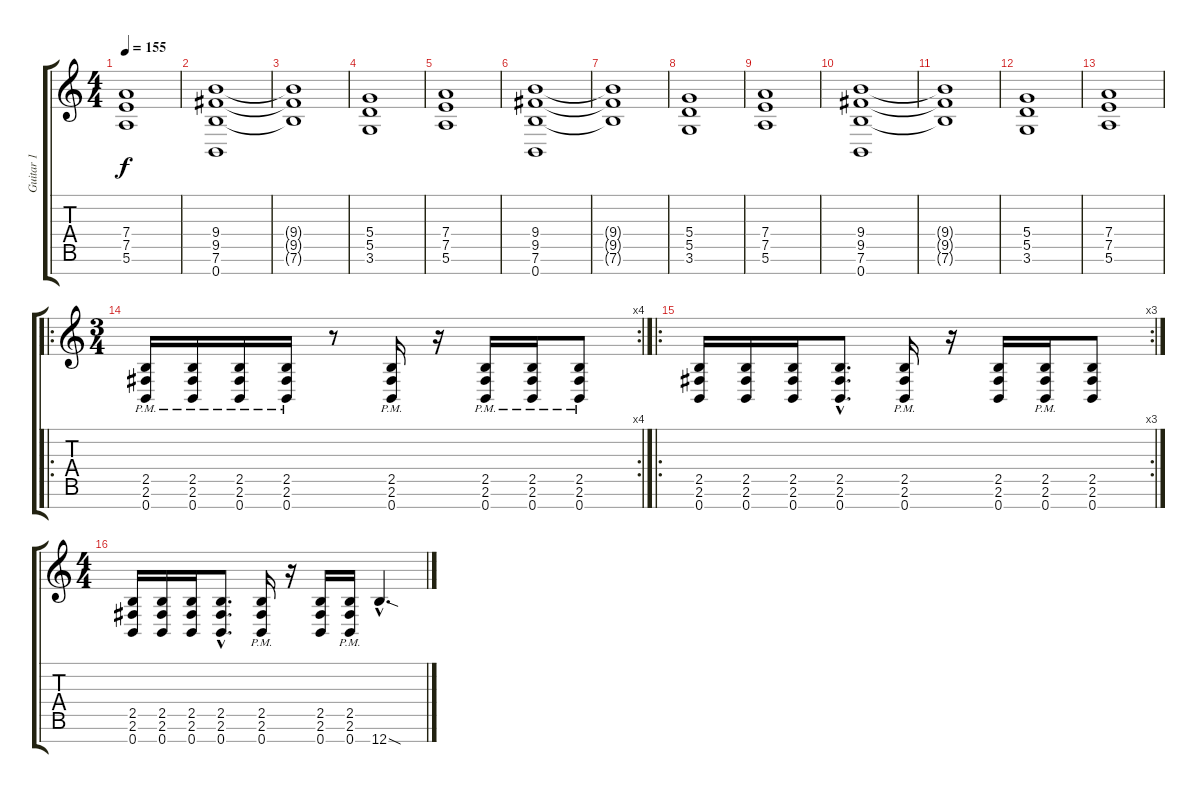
\track ("Guitar 1" "Guitar 1") {instrument overdrivenguitar}
\staff {score tabs}
\tuning (E4 B3 G3 D3 A2 E2 B1) {hide}
\ts (4 4)
\tempo 155
\clef g2
\ks c
(7.4 7.5 5.6).1{dy f} |
(9.4 9.5 7.6 0.7).1 |
(9.4{t} 9.5{t} 7.6{t}).1 |
(5.4 5.5 3.6).1 |
(7.4 7.5 5.6).1 |
(9.4 9.5 7.6 0.7).1 |
(9.4{t} 9.5{t} 7.6{t}).1 |
(5.4 5.5 3.6).1 |
(7.4 7.5 5.6).1 |
(9.4 9.5 7.6 0.7).1 |
(9.4{t} 9.5{t} 7.6{t}).1 |
(5.4 5.5 3.6).1 |
(7.4 7.5 5.6).1 |
\ro
\rc 4
\ts (3 4)
(2.5{pm} 2.6{pm} 0.7{pm}).16 (2.5{pm} 2.6{pm} 0.7{pm}).16 (2.5{pm} 2.6{pm} 0.7{pm}).16 (2.5{pm} 2.6{pm} 0.7{pm}).16 r.8 (2.5{pm} 2.6{pm} 0.7{pm}).16 r.16 (2.5{pm} 2.6{pm} 0.7{pm}).16 (2.5{pm} 2.6{pm} 0.7{pm}).16 (2.5{pm} 2.6{pm} 0.7{pm}).8 |
\ro
\rc 3
(2.5 2.6 0.7).16 (2.5 2.6 0.7).16 (2.5 2.6 0.7).16 (2.5{hac} 2.6{hac} 0.7{hac}).8{d} (2.5{pm} 2.6{pm} 0.7{pm}).16 r.16 (2.5 2.6 0.7).16 (2.5{pm} 2.6{pm} 0.7{pm}).16 (2.5 2.6 0.7).8 |
\ts (4 4)
(2.5 2.6 0.7).16 (2.5 2.6 0.7).16 (2.5 2.6 0.7).16 (2.5{hac} 2.6{hac} 0.7{hac}).8{d} (2.5{pm} 2.6{pm} 0.7{pm}).16 r.16 (2.5 2.6 0.7).16 (2.5{pm} 2.6{pm} 0.7{pm}).16 12.7{sod hac}.4{d}
